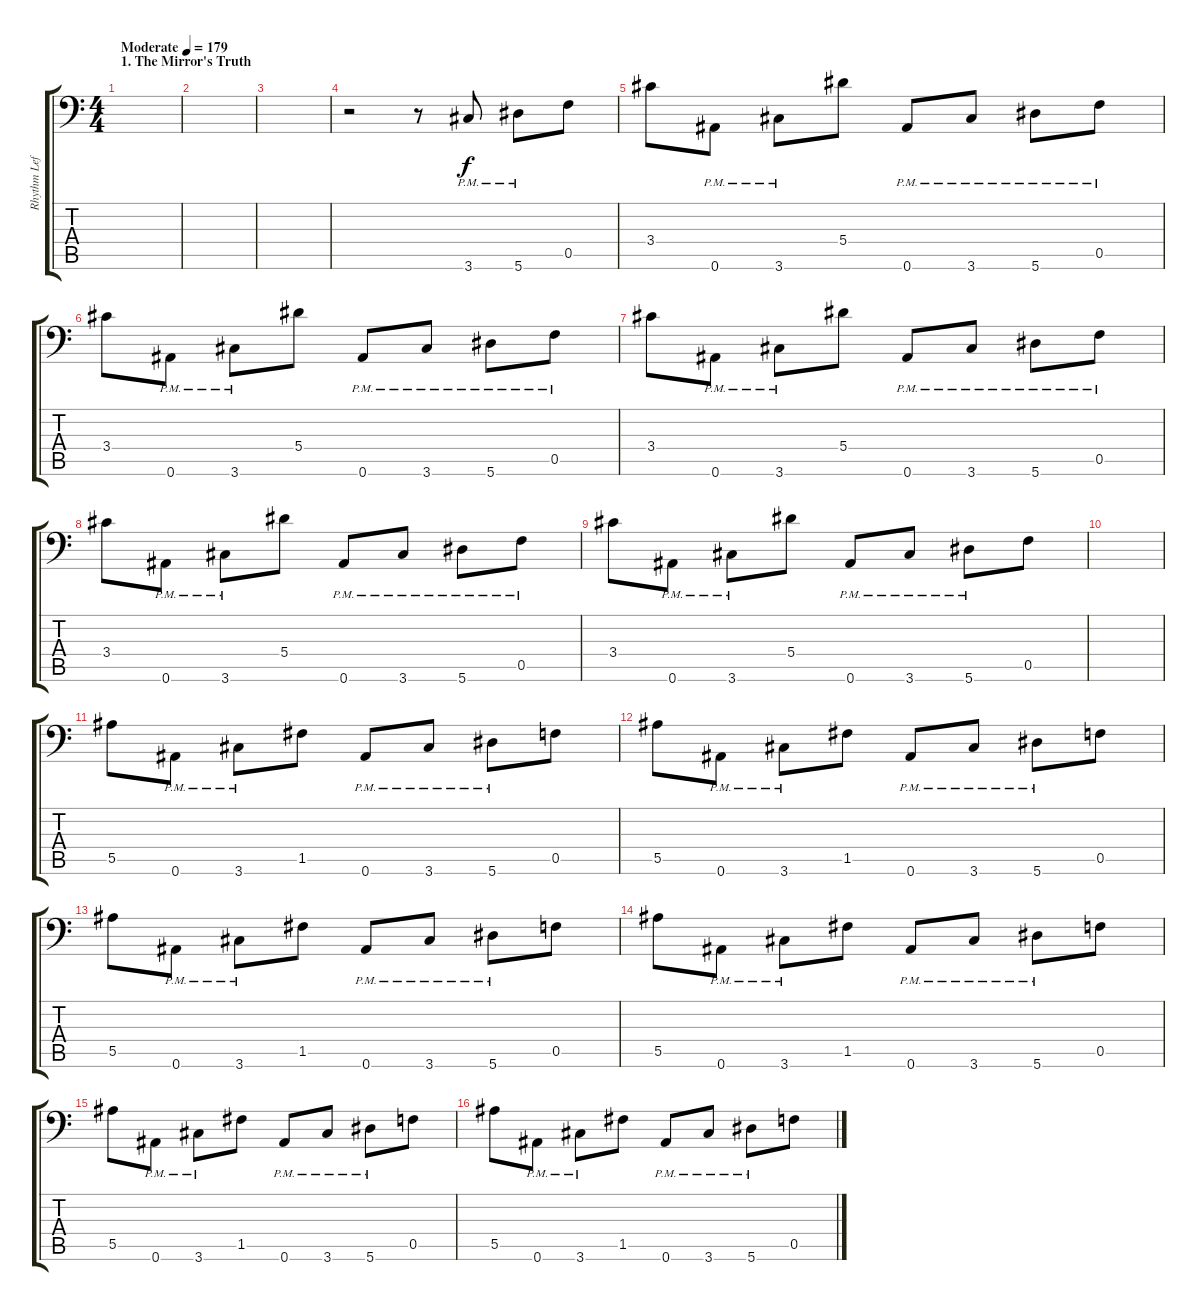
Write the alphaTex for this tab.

\track ("Rhythm Left" "Rhythm Lef") {instrument distortionguitar}
\staff {score tabs}
\tuning (C4 G3 Eb3 Bb2 F2 Bb1) {hide}
\ts (4 4)
\section ("" "1. The Mirror's Truth")
\tempo (179 "Moderate")
\clef f4
\ks c
|
|
|
r.2 r.8 3.6{pm}.8{instrument overdrivenguitar} 5.6{pm}.8 0.5.8 |
3.4.8 0.6{pm}.8 3.6{pm}.8 5.4.8 0.6{pm}.8 3.6{pm}.8 5.6{pm}.8 0.5{pm}.8 |
3.4.8 0.6{pm}.8 3.6{pm}.8 5.4.8 0.6{pm}.8 3.6{pm}.8 5.6{pm}.8 0.5{pm}.8 |
3.4.8 0.6{pm}.8 3.6{pm}.8 5.4.8 0.6{pm}.8 3.6{pm}.8 5.6{pm}.8 0.5{pm}.8 |
3.4.8 0.6{pm}.8 3.6{pm}.8 5.4.8 0.6{pm}.8 3.6{pm}.8 5.6{pm}.8 0.5{pm}.8 |
3.4.8 0.6{pm}.8 3.6{pm}.8 5.4.8 0.6{pm}.8 3.6{pm}.8 5.6{pm}.8 0.5.8 |
|
5.5.8{instrument distortionguitar} 0.6{pm}.8 3.6{pm}.8 1.5.8 0.6{pm}.8 3.6{pm}.8 5.6{pm}.8 0.5.8 |
5.5.8 0.6{pm}.8 3.6{pm}.8 1.5.8 0.6{pm}.8 3.6{pm}.8 5.6{pm}.8 0.5.8 |
5.5.8 0.6{pm}.8 3.6{pm}.8 1.5.8 0.6{pm}.8 3.6{pm}.8 5.6{pm}.8 0.5.8 |
5.5.8 0.6{pm}.8 3.6{pm}.8 1.5.8 0.6{pm}.8 3.6{pm}.8 5.6{pm}.8 0.5.8 |
5.5.8 0.6{pm}.8 3.6{pm}.8 1.5.8 0.6{pm}.8 3.6{pm}.8 5.6{pm}.8 0.5.8 |
5.5.8 0.6{pm}.8 3.6{pm}.8 1.5.8 0.6{pm}.8 3.6{pm}.8 5.6{pm}.8 0.5.8
